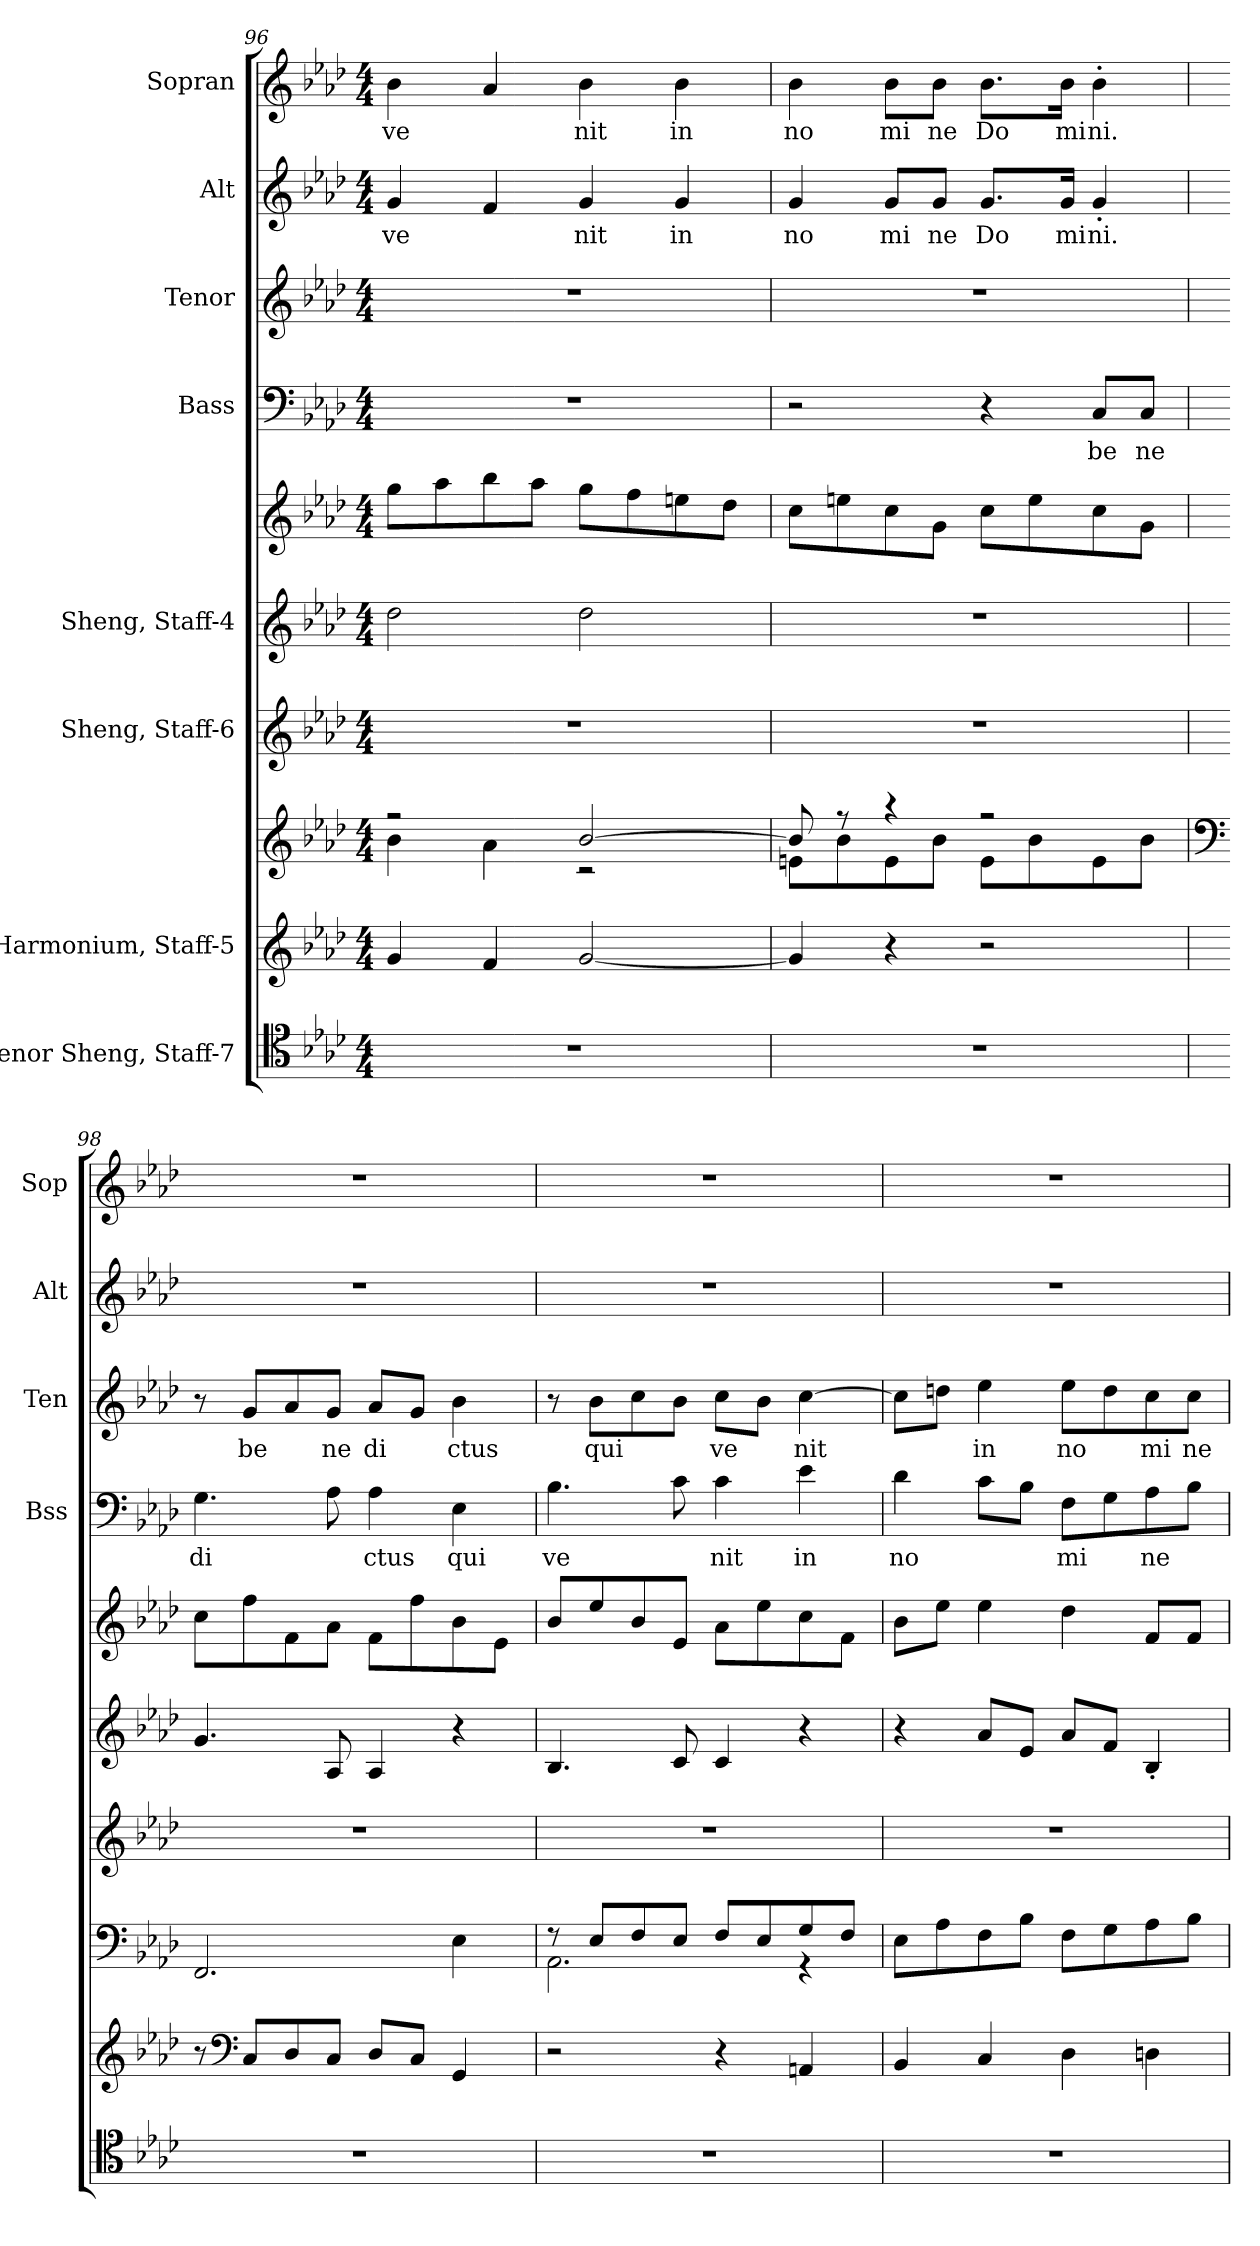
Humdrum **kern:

**kern	**kern	**kern	**kern	**kern	**kern	**kern	**text	**kern	**text	**kern	**text	**kern	**text
*part8	*part7	*part7	*part6	*part5	*part5	*part4	*part4	*part3	*part3	*part2	*part2	*part1	*part1
*staff10	*staff9	*staff8	*staff7	*staff6	*staff5	*staff4	*staff4	*staff3	*staff3	*staff2	*staff2	*staff1	*staff1
*I"Tenor Sheng, Staff-7	*I"Harmonium, Staff-5	*	*I"Sheng, Staff-6	*I"Sheng, Staff-4	*	*I"Bass	*	*I"Tenor	*	*I"Alt	*	*I"Sopran	*
*	*	*	*	*	*	*I'Bss	*	*I'Ten	*	*I'Alt	*	*I'Sop	*
*clefC4	*clefG2	*clefG2	*clefG2	*clefG2	*clefG2	*clefF4	*	*clefG2	*	*clefG2	*	*clefG2	*
*	*	*	*	*	*	*	*	*ITrd4c7	*	*	*	*ITrd2c3	*
*k[b-e-a-d-]	*k[b-e-a-d-]	*k[b-e-a-d-]	*k[b-e-a-d-]	*k[b-e-a-d-]	*k[b-e-a-d-]	*k[b-e-a-d-]	*	*k[b-e-a-d-g-]	*	*k[b-e-a-d-]	*	*k[b-]	*
*M4/4	*M4/4	*M4/4	*M4/4	*M4/4	*M4/4	*M4/4	*	*M4/4	*	*M4/4	*	*M4/4	*
=96	=96	=96	=96	=96	=96	=96	=96	=96	=96	=96	=96	=96	=96
*	*	*^	*	*	*	*	*	*	*	*	*	*	*
1r	4g/	2r	4b-\	1r	2dd-\	8gg\L	1r	.	1r	.	4g/	ve	4g\	ve
.	.	.	.	.	.	8aa-\	.	.	.	.	.	.	.	.
.	4f/	.	4a-\	.	.	8bb-\	.	.	.	.	4f/	.	4f/	.
.	.	.	.	.	.	8aa-\J	.	.	.	.	.	.	.	.
.	[2g/	[2b-/	2r	.	2dd-\	8gg\L	.	.	.	.	4g/	nit	4g\	nit
.	.	.	.	.	.	8ff\	.	.	.	.	.	.	.	.
.	.	.	.	.	.	8een\	.	.	.	.	4g/	in	4g\	in
.	.	.	.	.	.	8dd-\J	.	.	.	.	.	.	.	.
!!LO:PB:g=z
=97	=97	=97	=97	=97	=97	=97	=97	=97	=97	=97	=97	=97	=97	=97
1r	4g/]	8b-/]	8en\L	1r	1r	8cc\L	2r	.	1r	.	4g/	no	4g\	no
.	.	8r	8b-\	.	.	8een\	.	.	.	.	.	.	.	.
.	4r	4r	8e\	.	.	8cc\	.	.	.	.	8g/L	mi	8g\L	mi
.	.	.	8b-\J	.	.	8g\J	.	.	.	.	8g/J	ne	8g\J	ne
.	2r	2r	8e\L	.	.	8cc\L	4r	.	.	.	8.g/L	Do	8.g\L	Do
.	.	.	8b-\	.	.	8ee\	.	.	.	.	.	.	.	.
.	.	.	.	.	.	.	.	.	.	.	16g/Jk	mi	16g\Jk	mi
.	.	.	8e\	.	.	8cc\	8C/L	be	.	.	4g'/	ni.	4g'\	ni.
.	.	.	8b-\J	.	.	8g\J	8C/J	ne	.	.	.	.	.	.
*	*	*v	*v	*	*	*	*	*	*	*	*	*	*	*
=98	=98	=98	=98	=98	=98	=98	=98	=98	=98	=98	=98	=98	=98
*	*	*clefF4	*	*	*	*	*	*	*	*	*	*	*
1r	8r	2.FF/	1r	4.g/	8cc\L	4.G\	di	8r	.	1r	.	1r	.
*	*clefF4	*	*	*	*	*	*	*	*	*	*	*	*
.	8C/L	.	.	.	8ff\	.	.	8c/L	be	.	.	.	.
.	8D-/	.	.	.	8f\	.	.	8d-/	.	.	.	.	.
.	8C/J	.	.	8A-/	8a-\J	8A-\	.	8c/J	ne	.	.	.	.
.	8D-/L	.	.	4A-/	8f\L	4A-\	ctus	8d-/L	di	.	.	.	.
.	8C/J	.	.	.	8ff\	.	.	8c/J	.	.	.	.	.
.	4GG/	4E-\	.	4r	8b-\	4E-\	qui	4e-\	ctus	.	.	.	.
.	.	.	.	.	8e-\J	.	.	.	.	.	.	.	.
=99	=99	=99	=99	=99	=99	=99	=99	=99	=99	=99	=99	=99	=99
*	*	*^	*	*	*	*	*	*	*	*	*	*	*
1r	2r	8r	2.AA-\	1r	4.B-/	8b-/L	4.B-\	ve	8r	.	1r	.	1r	.
.	.	8E-/L	.	.	.	8ee-/	.	.	8e-\L	qui	.	.	.	.
.	.	8F/	.	.	.	8b-/	.	.	8f\	.	.	.	.	.
.	.	8E-/J	.	.	8c/	8e-/J	8c\	.	8e-\J	.	.	.	.	.
.	4r	8F/L	.	.	4c/	8a-\L	4c\	nit	8f\L	ve	.	.	.	.
.	.	8E-/	.	.	.	8ee-\	.	.	8e-\J	.	.	.	.	.
.	4AAn/	8G/	4r	.	4r	8cc\	4e-\	in	[4f\	nit	.	.	.	.
.	.	8F/J	.	.	.	8f\J	.	.	.	.	.	.	.	.
*	*	*v	*v	*	*	*	*	*	*	*	*	*	*	*
!!LO:PB:g=z
=100	=100	=100	=100	=100	=100	=100	=100	=100	=100	=100	=100	=100	=100
1r	4BB-/	8E-\L	1r	4r	8b-\L	4d-\	no	8f\L]	.	1r	.	1r	.
.	.	8A-\	.	.	8ee-\J	.	.	8gn\J	.	.	.	.	.
.	4C/	8F\	.	8a-/L	4ee-\	8c\L	.	4a-\	in	.	.	.	.
.	.	8B-\J	.	8e-/J	.	8B-\J	.	.	.	.	.	.	.
.	4D-\	8F\L	.	8a-/L	4dd-\	8F\L	mi	8a-\L	no	.	.	.	.
.	.	8G\	.	8f/J	.	8G\	.	8g\	.	.	.	.	.
.	4Dn\	8A-\	.	4B-'/	8f/L	8A-\	ne	8f\	mi	.	.	.	.
.	.	8B-\J	.	.	8f/J	8B-\J	.	8f\J	ne	.	.	.	.
=	=	=	=	=	=	=	=	=	=	=	=	=	=
*-	*-	*-	*-	*-	*-	*-	*-	*-	*-	*-	*-	*-	*-
